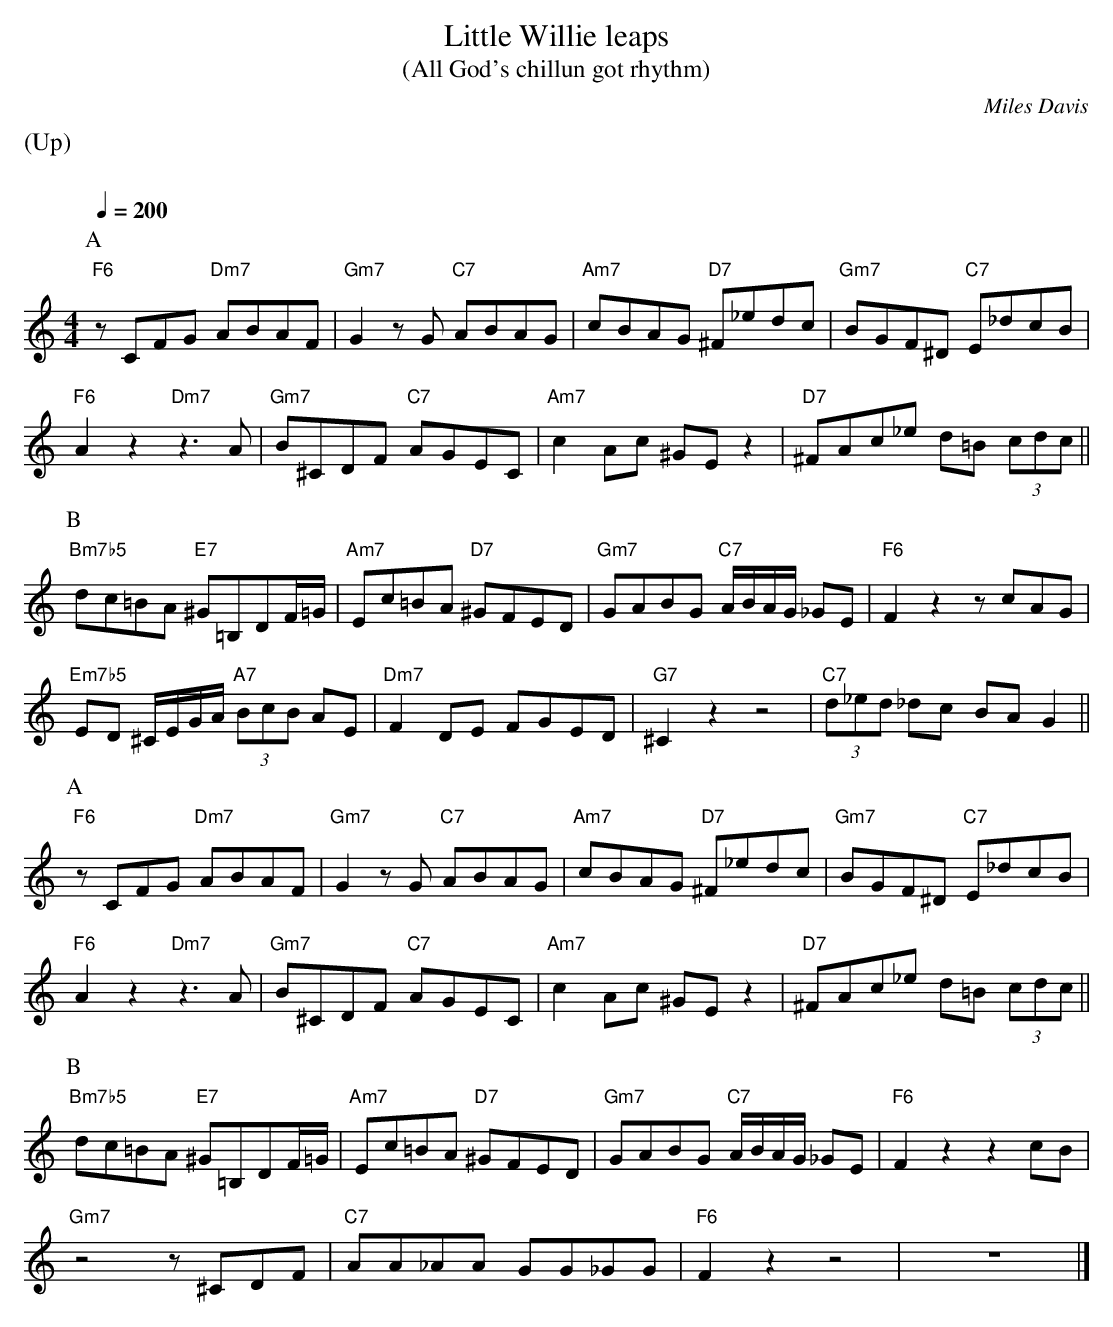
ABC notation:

X:1
T:Little Willie leaps
T:(All God's chillun got rhythm)
M:4/4
L:1/8
C:Miles Davis
Q:1/4=200
%%staves (chords melody)
K:C
%%text (Up)
%%vskip 20
P:A
V:chords
"F6"x4 "Dm7"x4 | "Gm7"x4 "C7"x4 | "Am7"x4 "D7"x4 | "Gm7"x4 "C7"x4 |
"F6"x4 "Dm7"x4 | "Gm7"x4 "C7"x4 | "Am7"x4 x4 | "D7"x4 x4 ||
V:melody
zCFG ABAF | G2zG ABAG | cBAG ^F_edc | BGF^D E_dcB |
A2z2 z3A | B^CDF AGEC | c2Ac ^GEz2 | ^FAc_e d=B (3cdc |
P:B
V:chords
"Bm7b5"x4 "E7"x4 | "Am7"x4 "D7"x4 | "Gm7"x4 "C7"x4 | "F6"x4 x4 |
"Em7b5"x4 "A7"x4 | "Dm7"x4 x4 | "G7"x4 x4 | "C7"x4 x4 ||
V:melody
dc=BA ^G=B,DF/=G/ | Ec=BA ^GFED | GABG A/B/A/G/ _GE | F2z2 zcAG |
ED ^C/E/G/A/ (3BcB AE | F2DE FGED | ^C2z2z4 | (3d_ed _dc BAG2 ||
P:A
V:chords
"F6"x4 "Dm7"x4 | "Gm7"x4 "C7"x4 | "Am7"x4 "D7"x4 | "Gm7"x4 "C7"x4 |
"F6"x4 "Dm7"x4 | "Gm7"x4 "C7"x4 | "Am7"x4 x4 | "D7"x4 x4 ||
V:melody
zCFG ABAF | G2zG ABAG | cBAG ^F_edc | BGF^D E_dcB |
A2z2 z3A | B^CDF AGEC | c2Ac ^GEz2 | ^FAc_e d=B (3cdc |
P:B
V:chords
"Bm7b5"x4 "E7"x4 | "Am7"x4 "D7"x4 | "Gm7"x4 "C7"x4 | "F6"x4 x4 |
"Gm7"x4 x4 | "C7"x4 x4 | "F6"x4 x4 | x4 x4 |]
V:melody
dc=BA ^G=B,DF/=G/ | Ec=BA ^GFED | GABG A/B/A/G/ _GE | F2z2 z2cB |
z4 z^CDF | AA_AA GG_GG | F2z2 z4 | z8 |]
